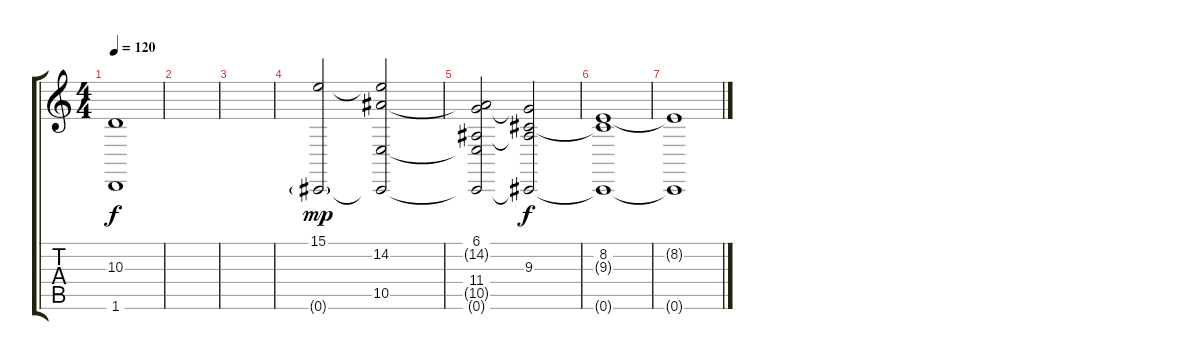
\track "" {instrument orchestralharp}
\staff {score tabs}
\tuning (Db4 Ab3 E3 B2 Gb2 Db2) {hide}
\ts (4 4)
\tempo 120
\clef g2
\ks c
(10.3{t} 1.6{t}).1{dy f} |
|
|
(15.1 0.6{g}).2{dy mp} (15.1{t} 14.2 10.5 0.6{t}).2 |
(6.1 14.2{t} 11.4 10.5{t} 0.6{t}).2 (6.1{t} 9.3 11.4{t} 0.6{t}).2{dy f} |
(8.2 9.3{t} 0.6{t}).1 |
(8.2{t} 0.6{t}).1
